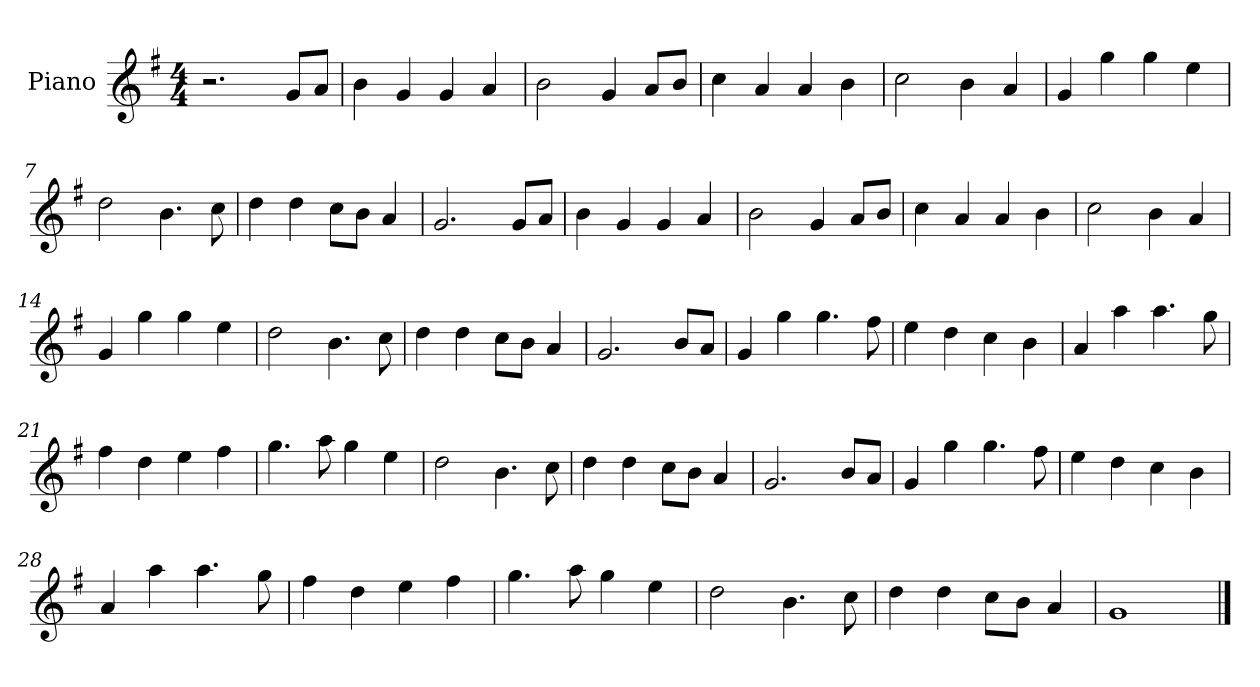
**kern
*part1
*staff1
*I"Piano
*I'Pno
*clefG2
*k[f#]
*M4/4
=1
2.r
8g/L
8a/J
=2
4b\
4g/
4g/
4a/
=3
2b\
4g/
8a/L
8b/J
=4
4cc\
4a/
4a/
4b\
=5
2cc\
4b\
4a/
=6
4g/
4gg\
4gg\
4ee\
=7
2dd\
4.b\
8cc\
=8
4dd\
4dd\
8cc\L
8b\J
4a/
=9
2.g/
8g/L
8a/J
=10
4b\
4g/
4g/
4a/
=11
2b\
4g/
8a/L
8b/J
=12
4cc\
4a/
4a/
4b\
=13
2cc\
4b\
4a/
=14
4g/
4gg\
4gg\
4ee\
=15
2dd\
4.b\
8cc\
=16
4dd\
4dd\
8cc\L
8b\J
4a/
=17
2.g/
8b/L
8a/J
=18
4g/
4gg\
4.gg\
8ff#\
=19
4ee\
4dd\
4cc\
4b\
=20
4a/
4aa\
4.aa\
8gg\
=21
4ff#\
4dd\
4ee\
4ff#\
=22
4.gg\
8aa\
4gg\
4ee\
=23
2dd\
4.b\
8cc\
=24
4dd\
4dd\
8cc\L
8b\J
4a/
=25
2.g/
8b/L
8a/J
=26
4g/
4gg\
4.gg\
8ff#\
=27
4ee\
4dd\
4cc\
4b\
=28
4a/
4aa\
4.aa\
8gg\
=29
4ff#\
4dd\
4ee\
4ff#\
=30
4.gg\
8aa\
4gg\
4ee\
=31
2dd\
4.b\
8cc\
=32
4dd\
4dd\
8cc\L
8b\J
4a/
=33
1g
==
*-
